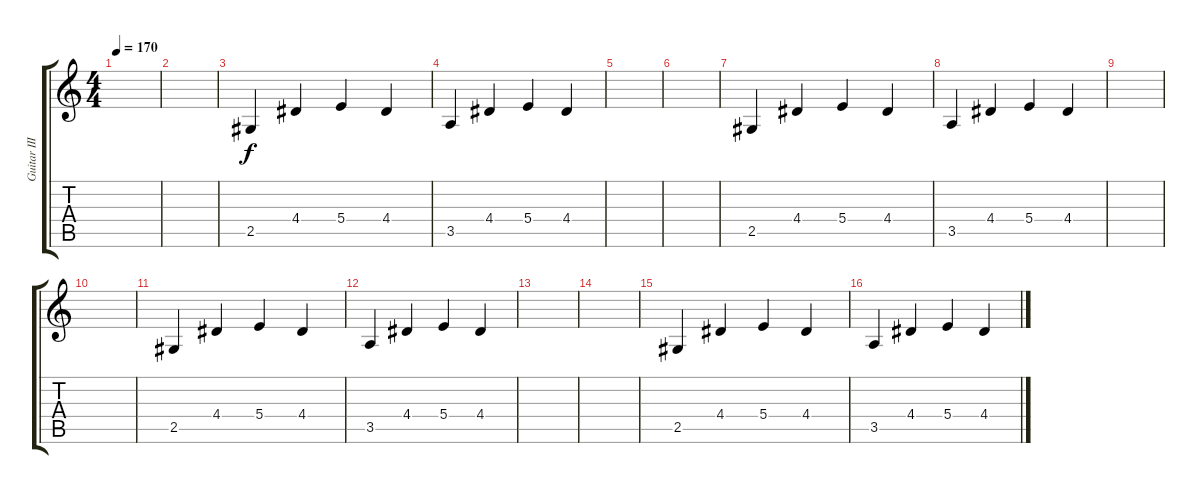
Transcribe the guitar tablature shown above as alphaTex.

\track ("Guitar III" "Guitar III") {instrument distortionguitar}
\staff {score tabs}
\tuning (Db4 Ab3 E3 B2 Gb2 B1) {hide}
\ts (4 4)
\tempo 170
\clef g2
\ks c
|
|
2.5.4 4.4.4 5.4.4 4.4.4 |
3.5.4 4.4.4 5.4.4 4.4.4 |
|
|
2.5.4 4.4.4 5.4.4 4.4.4 |
3.5.4 4.4.4 5.4.4 4.4.4 |
|
|
2.5.4 4.4.4 5.4.4 4.4.4 |
3.5.4 4.4.4 5.4.4 4.4.4 |
|
|
2.5.4 4.4.4 5.4.4 4.4.4 |
3.5.4 4.4.4 5.4.4 4.4.4
